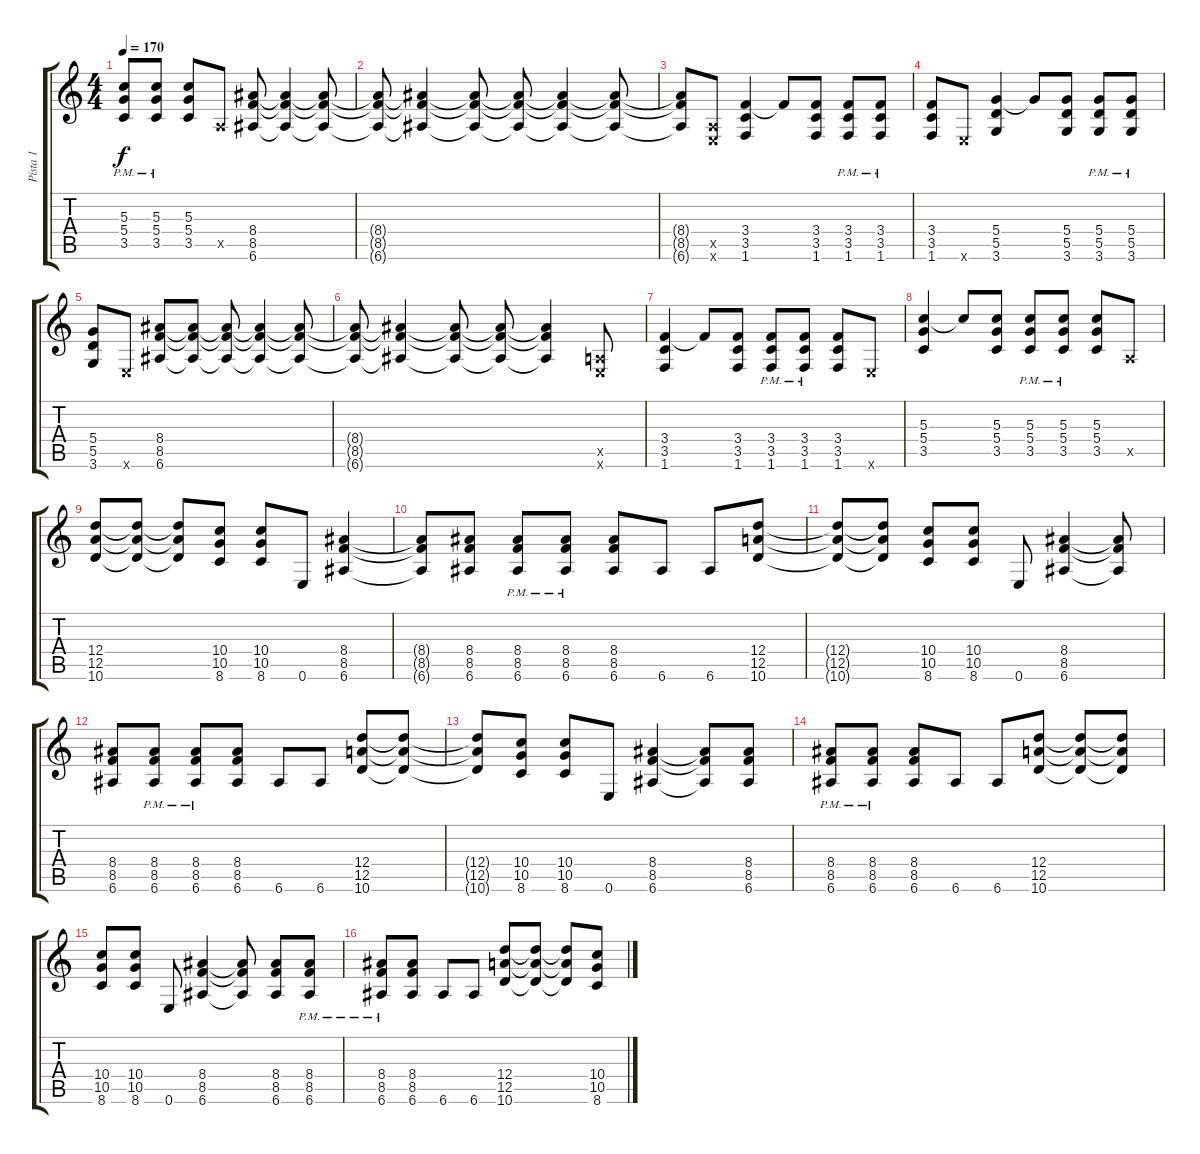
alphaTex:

\track ("Pista 1" "Pista 1") {instrument overdrivenguitar}
\staff {score tabs}
\tuning (E4 B3 G3 D3 A2 E2) {hide}
\ts (4 4)
\tempo 170
\clef g2
\ks c
(5.3{pm} 5.4{pm} 3.5{pm}).8{dy f} (5.3{pm} 5.4{pm} 3.5{pm}).8 (5.3 5.4 3.5).8 0.5{x}.8 (8.4 8.5 6.6).8 (8.4{t} 8.5{t} 6.6{t}).4 (8.4{t} 8.5{t} 6.6{t}).8 |
(8.4{t} 8.5{t} 6.6{t}).8 (8.4{t} 8.5{t} 6.6{t}).4 (8.4{t} 8.5{t} 6.6{t}).8 (8.4{t} 8.5{t} 6.6{t}).8 (8.4{t} 8.5{t} 6.6{t}).4 (8.4{t} 8.5{t} 6.6{t}).8 |
(8.4{t} 8.5{t} 6.6{t}).8 (0.5{x} 0.6{x}).8 (3.4 3.5 1.6).4 3.4{t}.8 (3.4 3.5 1.6).8 (3.4{pm} 3.5{pm} 1.6{pm}).8 (3.4{pm} 3.5{pm} 1.6{pm}).8 |
(3.4 3.5 1.6).8 0.6{x}.8 (5.4 5.5 3.6).4 5.4{t}.8 (5.4 5.5 3.6).8 (5.4{pm} 5.5{pm} 3.6{pm}).8 (5.4{pm} 5.5{pm} 3.6{pm}).8 |
(5.4 5.5 3.6).8 0.6{x}.8 (8.4 8.5 6.6).8 (8.4{t} 8.5{t} 6.6{t}).8 (8.4{t} 8.5{t} 6.6{t}).8 (8.4{t} 8.5{t} 6.6{t}).4 (8.4{t} 8.5{t} 6.6{t}).8 |
(8.4{t} 8.5{t} 6.6{t}).8 (8.4{t} 8.5{t} 6.6{t}).4 (8.4{t} 8.5{t} 6.6{t}).8 (8.4{t} 8.5{t} 6.6{t}).8 (8.4{t} 8.5{t} 6.6{t}).4 (0.5{x} 0.6{x}).8 |
(3.4 3.5 1.6).4 3.4{t}.8 (3.4 3.5 1.6).8 (3.4{pm} 3.5{pm} 1.6{pm}).8 (3.4{pm} 3.5{pm} 1.6{pm}).8 (3.4 3.5 1.6).8 0.6{x}.8 |
(5.3 5.4 3.5).4 5.3{t}.8 (5.3 5.4 3.5).8 (5.3{pm} 5.4{pm} 3.5{pm}).8 (5.3{pm} 5.4{pm} 3.5{pm}).8 (5.3 5.4 3.5).8 0.5{x}.8 |
(12.4 12.5 10.6).8 (12.4{t} 12.5{t} 10.6{t}).8 (12.4{t} 12.5{t} 10.6{t}).8 (10.4 10.5 8.6).8 (10.4 10.5 8.6).8 0.6.8 (8.4 8.5 6.6).4 |
(8.4{t} 8.5{t} 6.6{t}).8 (8.4 8.5 6.6).8 (8.4{pm} 8.5{pm} 6.6{pm}).8 (8.4{pm} 8.5{pm} 6.6{pm}).8 (8.4 8.5 6.6).8 6.6.8 6.6.8 (12.4 12.5 10.6).8 |
(12.4{t} 12.5{t} 10.6{t}).8 (12.4{t} 12.5{t} 10.6{t}).8 (10.4 10.5 8.6).8 (10.4 10.5 8.6).8 0.6.8 (8.4 8.5 6.6).4 (8.4{t} 8.5{t} 6.6{t}).8 |
(8.4 8.5 6.6).8 (8.4{pm} 8.5{pm} 6.6{pm}).8 (8.4{pm} 8.5{pm} 6.6{pm}).8 (8.4 8.5 6.6).8 6.6.8 6.6.8 (12.4 12.5 10.6).8 (12.4{t} 12.5{t} 10.6{t}).8 |
(12.4{t} 12.5{t} 10.6{t}).8 (10.4 10.5 8.6).8 (10.4 10.5 8.6).8 0.6.8 (8.4 8.5 6.6).4 (8.4{t} 8.5{t} 6.6{t}).8 (8.4 8.5 6.6).8 |
(8.4{pm} 8.5{pm} 6.6{pm}).8 (8.4{pm} 8.5{pm} 6.6{pm}).8 (8.4 8.5 6.6).8 6.6.8 6.6.8 (12.4 12.5 10.6).8 (12.4{t} 12.5{t} 10.6{t}).8 (12.4{t} 12.5{t} 10.6{t}).8 |
(10.4 10.5 8.6).8 (10.4 10.5 8.6).8 0.6.8 (8.4 8.5 6.6).4 (8.4{t} 8.5{t} 6.6{t}).8 (8.4 8.5 6.6).8 (8.4{pm} 8.5{pm} 6.6{pm}).8 |
(8.4{pm} 8.5{pm} 6.6{pm}).8 (8.4 8.5 6.6).8 6.6.8 6.6.8 (12.4 12.5 10.6).8 (12.4{t} 12.5{t} 10.6{t}).8 (12.4{t} 12.5{t} 10.6{t}).8 (10.4 10.5 8.6).8
